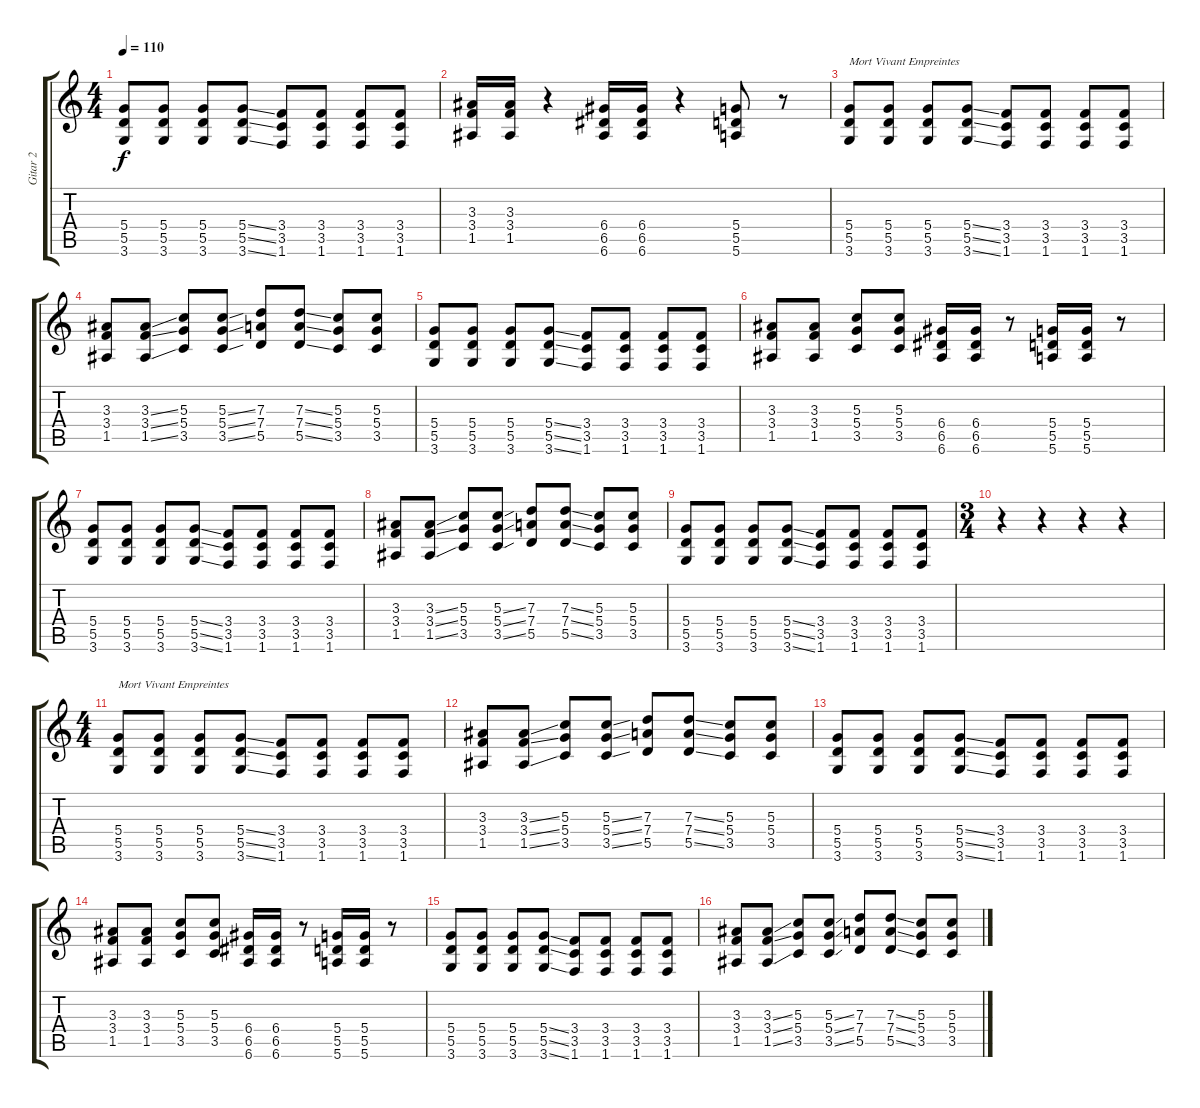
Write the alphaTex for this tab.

\track ("Gitar 2" "Gitar 2") {instrument distortionguitar}
\staff {score tabs}
\tuning (E4 B3 G3 D3 A2 E2) {hide}
\ts (4 4)
\tempo 110
\clef g2
\ks c
(5.4 5.5 3.6).8{dy f} (5.4 5.5 3.6).8 (5.4 5.5 3.6).8 (5.4{ss} 5.5{ss} 3.6{ss}).8 (3.4 3.5 1.6).8 (3.4 3.5 1.6).8 (3.4 3.5 1.6).8 (3.4 3.5 1.6).8 |
(3.3 3.4 1.5).16 (3.3 3.4 1.5).16 r.4 (6.4 6.5 6.6).16 (6.4 6.5 6.6).16 r.4 (5.4 5.5 5.6).8 r.8 |
(5.4 5.5 3.6).8{txt "Mort Vivant Empreintes"} (5.4 5.5 3.6).8 (5.4 5.5 3.6).8 (5.4{ss} 5.5{ss} 3.6{ss}).8 (3.4 3.5 1.6).8 (3.4 3.5 1.6).8 (3.4 3.5 1.6).8 (3.4 3.5 1.6).8 |
(3.3 3.4 1.5).8 (3.3{ss} 3.4{ss} 1.5{ss}).8 (5.3 5.4 3.5).8 (5.3{ss} 5.4{ss} 3.5{ss}).8 (7.3 7.4 5.5).8 (7.3{ss} 7.4{ss} 5.5{ss}).8 (5.3 5.4 3.5).8 (5.3 5.4 3.5).8 |
(5.4 5.5 3.6).8 (5.4 5.5 3.6).8 (5.4 5.5 3.6).8 (5.4{ss} 5.5{ss} 3.6{ss}).8 (3.4 3.5 1.6).8 (3.4 3.5 1.6).8 (3.4 3.5 1.6).8 (3.4 3.5 1.6).8 |
(3.3 3.4 1.5).8 (3.3 3.4 1.5).8 (5.3 5.4 3.5).8 (5.3 5.4 3.5).8 (6.4 6.5 6.6).16 (6.4 6.5 6.6).16 r.8 (5.4 5.5 5.6).16 (5.4 5.5 5.6).16 r.8 |
(5.4 5.5 3.6).8 (5.4 5.5 3.6).8 (5.4 5.5 3.6).8 (5.4{ss} 5.5{ss} 3.6{ss}).8 (3.4 3.5 1.6).8 (3.4 3.5 1.6).8 (3.4 3.5 1.6).8 (3.4 3.5 1.6).8 |
(3.3 3.4 1.5).8 (3.3{ss} 3.4{ss} 1.5{ss}).8 (5.3 5.4 3.5).8 (5.3{ss} 5.4{ss} 3.5{ss}).8 (7.3 7.4 5.5).8 (7.3{ss} 7.4{ss} 5.5{ss}).8 (5.3 5.4 3.5).8 (5.3 5.4 3.5).8 |
(5.4 5.5 3.6).8 (5.4 5.5 3.6).8 (5.4 5.5 3.6).8 (5.4{ss} 5.5{ss} 3.6{ss}).8 (3.4 3.5 1.6).8 (3.4 3.5 1.6).8 (3.4 3.5 1.6).8 (3.4 3.5 1.6).8 |
\ts (3 4)
r.4 r.4 r.4 r.4 |
\ts (4 4)
(5.4 5.5 3.6).8{txt "Mort Vivant Empreintes"} (5.4 5.5 3.6).8 (5.4 5.5 3.6).8 (5.4{ss} 5.5{ss} 3.6{ss}).8 (3.4 3.5 1.6).8 (3.4 3.5 1.6).8 (3.4 3.5 1.6).8 (3.4 3.5 1.6).8 |
(3.3 3.4 1.5).8 (3.3{ss} 3.4{ss} 1.5{ss}).8 (5.3 5.4 3.5).8 (5.3{ss} 5.4{ss} 3.5{ss}).8 (7.3 7.4 5.5).8 (7.3{ss} 7.4{ss} 5.5{ss}).8 (5.3 5.4 3.5).8 (5.3 5.4 3.5).8 |
(5.4 5.5 3.6).8 (5.4 5.5 3.6).8 (5.4 5.5 3.6).8 (5.4{ss} 5.5{ss} 3.6{ss}).8 (3.4 3.5 1.6).8 (3.4 3.5 1.6).8 (3.4 3.5 1.6).8 (3.4 3.5 1.6).8 |
(3.3 3.4 1.5).8 (3.3 3.4 1.5).8 (5.3 5.4 3.5).8 (5.3 5.4 3.5).8 (6.4 6.5 6.6).16 (6.4 6.5 6.6).16 r.8 (5.4 5.5 5.6).16 (5.4 5.5 5.6).16 r.8 |
(5.4 5.5 3.6).8 (5.4 5.5 3.6).8 (5.4 5.5 3.6).8 (5.4{ss} 5.5{ss} 3.6{ss}).8 (3.4 3.5 1.6).8 (3.4 3.5 1.6).8 (3.4 3.5 1.6).8 (3.4 3.5 1.6).8 |
(3.3 3.4 1.5).8 (3.3{ss} 3.4{ss} 1.5{ss}).8 (5.3 5.4 3.5).8 (5.3{ss} 5.4{ss} 3.5{ss}).8 (7.3 7.4 5.5).8 (7.3{ss} 7.4{ss} 5.5{ss}).8 (5.3 5.4 3.5).8 (5.3 5.4 3.5).8
